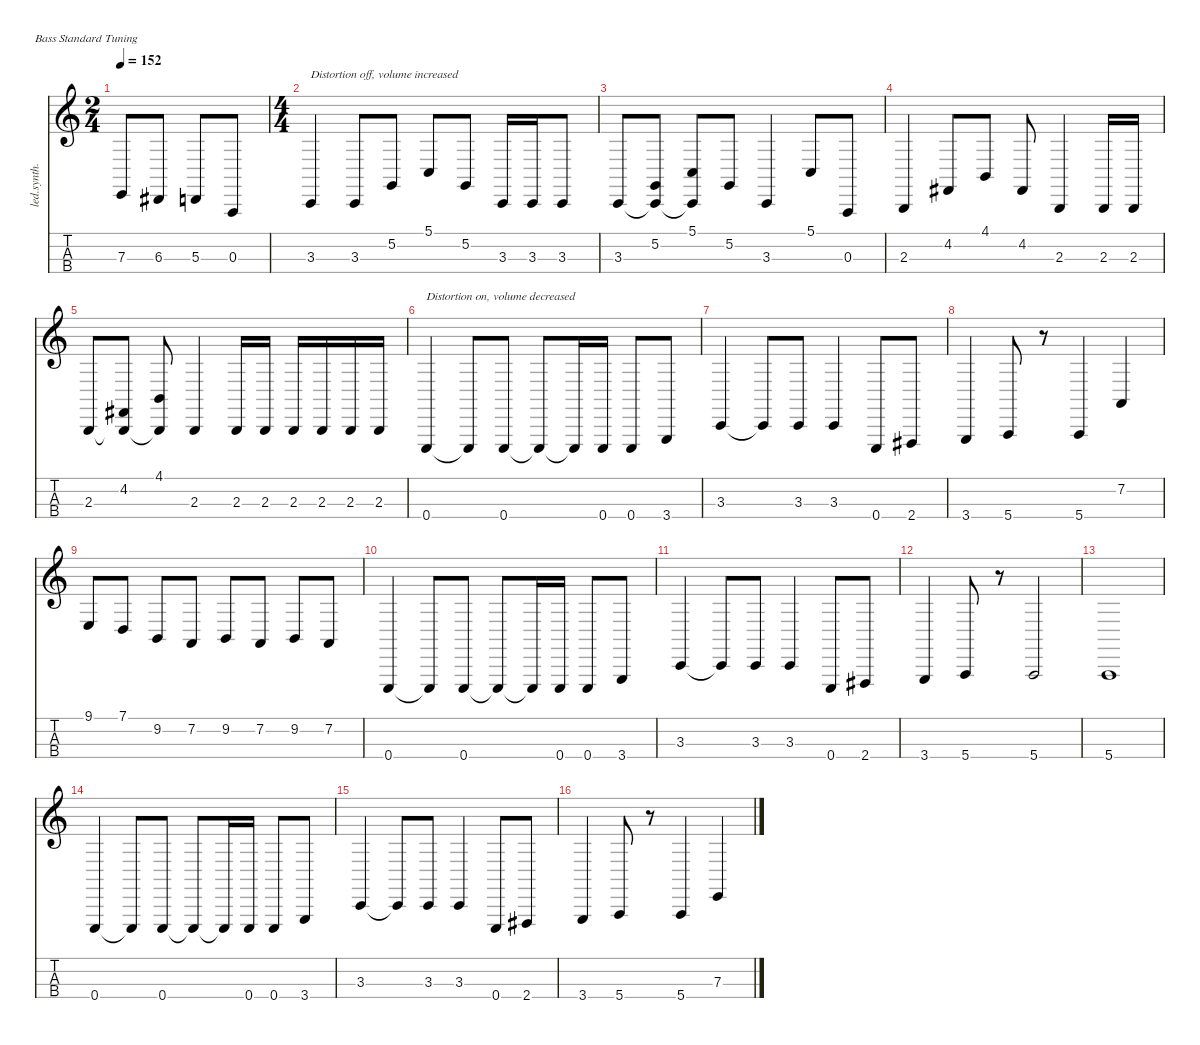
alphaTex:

\defaultSystemsLayout 4
\hideDynamics
\bracketExtendMode nobrackets
\track ("Bass" "led.synth.") {instrument lead8bassandlead}
\staff {score tabs}
\tuning (G2 D2 A1 E1)
\ts (2 4)
\tempo 152
\clef g2
\ks c
7.3.8{dy f} 6.3{acc #}.8 5.3.8 0.3.8 |
\ts (4 4)
3.3.4{txt "Distortion off, volume increased" instrument electricbassfinger} 3.3.8 5.2.8 5.1.8 5.2.8 3.3.16 3.3.16{dy mf} 3.3.8{dy f} |
3.3.8 (5.2 3.3{t}).8 (5.1 3.3{t}).8 5.2.8 3.3.4{dy mf} 5.1.8{dy f} 0.3.8 |
2.3.4 4.2{acc #}.8 4.1.8 4.2{acc #}.8 2.3.4{dy mf} 2.3.16{dy f} 2.3.16{dy mf} |
2.3.8{dy f} (4.2{acc #} 2.3{t}).8 (4.1 2.3{t}).8 2.3.4{dy mf} 2.3.16 2.3.16{dy f} 2.3.16 2.3.16 2.3.16 2.3.16 |
0.4.4{txt "Distortion on, volume decreased" instrument lead8bassandlead} 0.4{t}.8 0.4.8 0.4{t}.8 0.4{t}.16 0.4.16 0.4.8 3.4.8 |
3.3.4 3.3{t}.8 3.3.8 3.3.4 0.4.8 2.4{acc #}.8 |
3.4.4 5.4.8 r.8 5.4.4 7.2.4 |
9.1.8 7.1.8 9.2.8 7.2.8 9.2.8 7.2.8 9.2.8 7.2.8 |
0.4.4 0.4{t}.8 0.4.8 0.4{t}.8 0.4{t}.16 0.4.16 0.4.8 3.4.8 |
3.3.4 3.3{t}.8 3.3.8 3.3.4 0.4.8 2.4{acc #}.8 |
3.4.4 5.4.8 r.8 5.4.2 |
5.4.1 |
0.4.4 0.4{t}.8 0.4.8 0.4{t}.8 0.4{t}.16 0.4.16 0.4.8 3.4.8 |
3.3.4 3.3{t}.8 3.3.8 3.3.4 0.4.8 2.4{acc #}.8 |
3.4.4 5.4.8 r.8 5.4.4 7.3.4
